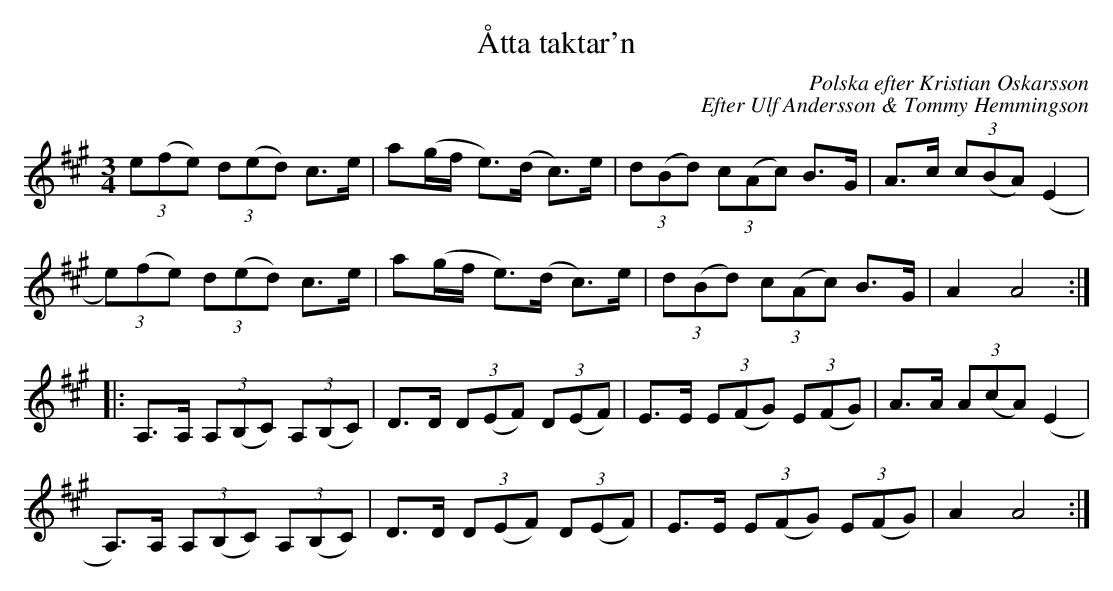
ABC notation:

X:1
T:Åtta taktar'n
C:Polska efter Kristian Oskarsson
C:Efter Ulf Andersson & Tommy Hemmingson
Q:1/4=132
L:1/8
M:3/4
K:A
(3e(fe) (3d(ed) c>e | a(g/f/ e>)(d c>)e | (3d(Bd) (3c(Ac) B>G | A>c (3c(BA) (E2 |
(3e)(fe) (3d(ed) c>e | a(g/f/ e>)(d c>)e | (3d(Bd) (3c(Ac) B>G | A2 A4 :|
|:A,>A, (3A,(B,C) (3A,(B,C) | D>D (3D(EF) (3D(EF) | E>E (3E(FG) (3E(FG) | A>A (3A(cA) (E2 |
A,>)A, (3A,(B,C) (3A,(B,C) | D>D (3D(EF) (3D(EF) | E>E (3E(FG) (3E(FG) | A2 A4 :|
